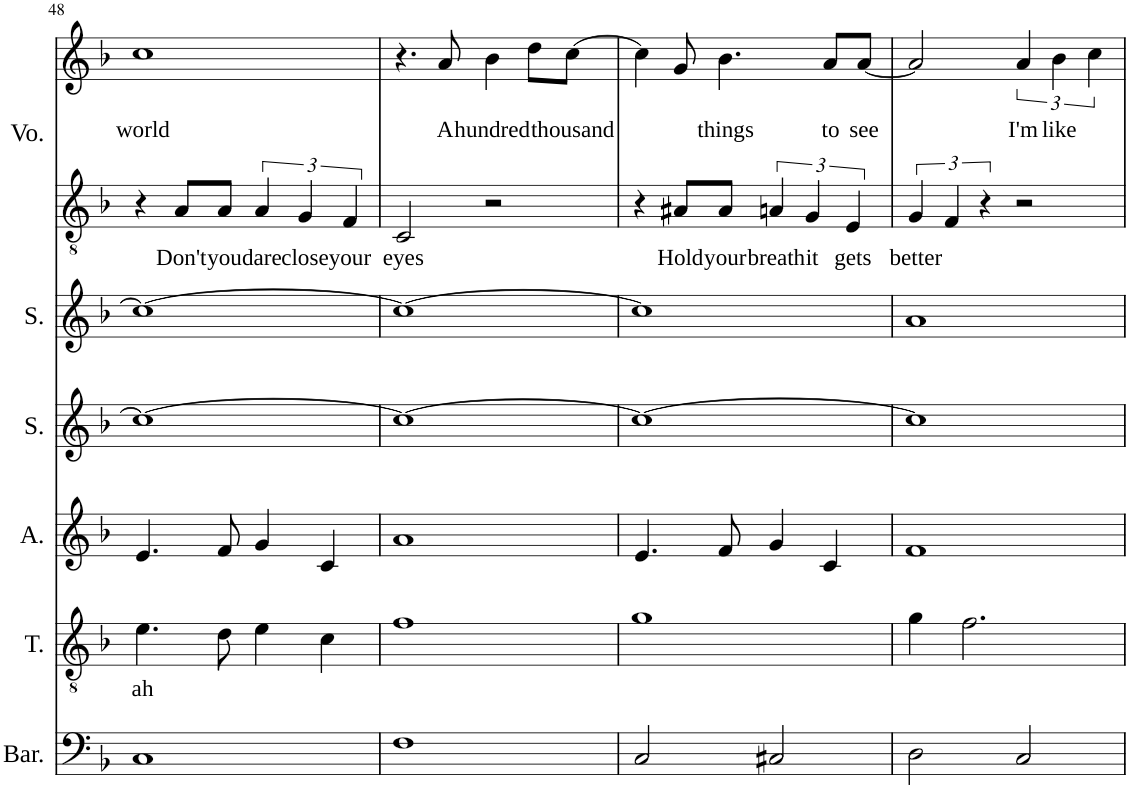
**kern	**kern	**text	**kern	**kern	**kern	**kern	**text	**kern	**text
*part6	*part5	*part5	*part4	*part3	*part2	*part1	*part1	*part1	*part1
*staff7	*staff6	*staff6	*staff5	*staff4	*staff3	*staff2	*staff2	*staff1	*staff1
*I"Baritone	*I"Tenor	*	*I"Alto	*I"Soprano	*I"Soprano	*I"Voice	*	*	*
*I'Bar.	*I'T.	*	*I'A.	*I'S.	*I'S.	*I'Vo.	*	*	*
!!LO:PB:g=z
*clefF4	*clefGv2	*	*clefG2	*clefG2	*clefG2	*clefGv2	*	*clefG2	*
*k[b-]	*k[b-]	*	*k[b-]	*k[b-]	*k[b-]	*k[b-]	*	*k[b-]	*
*M4/4	*M4/4	*	*M4/4	*M4/4	*M4/4	*M4/4	*	*M4/4	*
=48	=48	=48	=48	=48	=48	=48	=48	=48	=48
!	!	!LO:LY:b	!	!	!	!	!	!	!LO:LY:b
1C	4.e\	ah	4.e/	1cc_	1cc_	4r	.	1cc	world
!	!	!	!	!	!	!	!LO:LY:b	!	!
.	.	.	.	.	.	8A/L	Don't	.	.
!	!	!	!	!	!	!	!LO:LY:b	!	!
.	8d\	.	8f/	.	.	8A/J	you	.	.
!	!	!	!	!	!	!	!LO:LY:b	!	!
.	4e\	.	4g/	.	.	6A/	dare	.	.
!	!	!	!	!	!	!	!LO:LY:b	!	!
.	.	.	.	.	.	6G/	close	.	.
.	4c\	.	4c/	.	.	.	.	.	.
!	!	!	!	!	!	!	!LO:LY:b	!	!
.	.	.	.	.	.	6F/	your	.	.
=49	=49	=49	=49	=49	=49	=49	=49	=49	=49
!	!	!	!	!	!	!	!LO:LY:b	!	!
1F	1f	.	1a	1cc_	1cc_	2C/	eyes	4.r	.
!	!	!	!	!	!	!	!	!	!LO:LY:b
.	.	.	.	.	.	.	.	8a/	A
!	!	!	!	!	!	!	!	!	!LO:LY:b
.	.	.	.	.	.	2r	.	4b-\	hundred
.	.	.	.	.	.	.	.	8dd\L	.
!	!	!	!	!	!	!	!	!	!LO:LY:b
.	.	.	.	.	.	.	.	[8cc\J	thousand
=50	=50	=50	=50	=50	=50	=50	=50	=50	=50
2C/	1g	.	4.e/	1cc_	1cc]	4r	.	4cc\]	.
!	!	!	!	!	!	!	!LO:LY:b	!	!
.	.	.	.	.	.	8A#X/L	Hold	8g/	.
!	!	!	!	!	!	!	!LO:LY:b	!	!LO:LY:b
.	.	.	8f/	.	.	8A#/J	your	4.b-\	things
!	!	!	!	!	!	!	!LO:LY:b	!	!
2C#X/	.	.	4g/	.	.	6An/	breath	.	.
!	!	!	!	!	!	!	!LO:LY:b	!	!
.	.	.	.	.	.	6G/	it	.	.
!	!	!	!	!	!	!	!	!	!LO:LY:b
.	.	.	4c/	.	.	.	.	8a/L	to
!	!	!	!	!	!	!	!LO:LY:b	!	!
.	.	.	.	.	.	6E/	gets	.	.
!	!	!	!	!	!	!	!	!	!LO:LY:b
.	.	.	.	.	.	.	.	[8a/J	see
=51	=51	=51	=51	=51	=51	=51	=51	=51	=51
!	!	!	!	!	!	!	!LO:LY:b	!	!
2D\	4g\	.	1f	1cc]	1a	6G/	better	2a/]	.
.	.	.	.	.	.	6F/	.	.	.
.	2.f\	.	.	.	.	.	.	.	.
.	.	.	.	.	.	6r	.	.	.
!	!	!	!	!	!	!	!	!	!LO:LY:b
2C/	.	.	.	.	.	2r	.	6a/	I'm
!	!	!	!	!	!	!	!	!	!LO:LY:b
.	.	.	.	.	.	.	.	6b-\	like
.	.	.	.	.	.	.	.	6cc\	.
=	=	=	=	=	=	=	=	=	=
*-	*-	*-	*-	*-	*-	*-	*-	*-	*-
